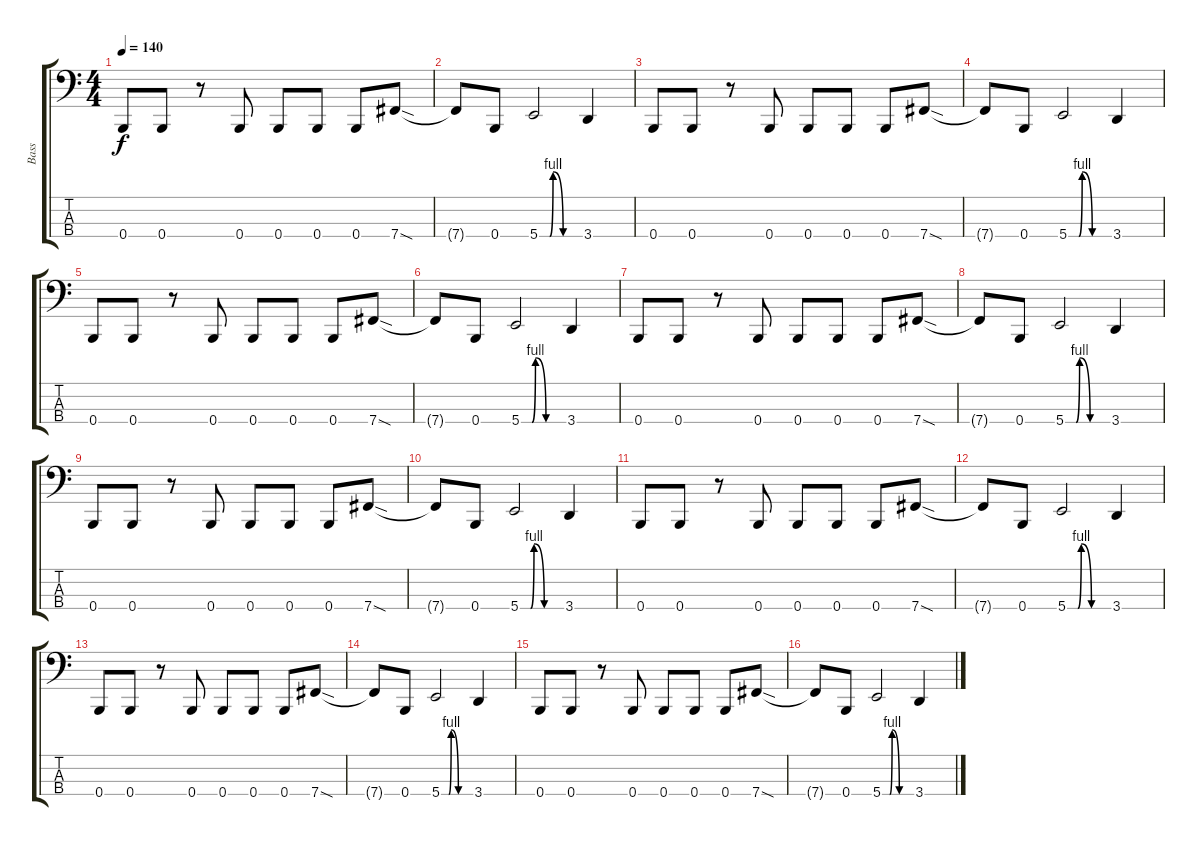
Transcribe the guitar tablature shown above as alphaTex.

\track ("Bass" "Bass") {instrument electricbasspick}
\staff {score tabs}
\tuning (E2 B1 Gb1 B0) {hide}
\ts (4 4)
\tempo 140
\clef f4
\ks c
0.4.8{dy f} 0.4.8 r.8 0.4.8 0.4.8 0.4.8 0.4.8 7.4{sod}.8 |
7.4{t}.8 0.4.8 5.4{be (custom 0 0 15 0 20 4 35 0 60 0)}.2 3.4.4 |
0.4.8 0.4.8 r.8 0.4.8 0.4.8 0.4.8 0.4.8 7.4{sod}.8 |
7.4{t}.8 0.4.8 5.4{be (custom 0 0 15 0 20 4 35 0 60 0)}.2 3.4.4 |
0.4.8 0.4.8 r.8 0.4.8 0.4.8 0.4.8 0.4.8 7.4{sod}.8 |
7.4{t}.8 0.4.8 5.4{be (custom 0 0 15 0 20 4 35 0 60 0)}.2 3.4.4 |
0.4.8 0.4.8 r.8 0.4.8 0.4.8 0.4.8 0.4.8 7.4{sod}.8 |
7.4{t}.8 0.4.8 5.4{be (custom 0 0 15 0 20 4 35 0 60 0)}.2 3.4.4 |
0.4.8 0.4.8 r.8 0.4.8 0.4.8 0.4.8 0.4.8 7.4{sod}.8 |
7.4{t}.8 0.4.8 5.4{be (custom 0 0 15 0 20 4 35 0 60 0)}.2 3.4.4 |
0.4.8 0.4.8 r.8 0.4.8 0.4.8 0.4.8 0.4.8 7.4{sod}.8 |
7.4{t}.8 0.4.8 5.4{be (custom 0 0 15 0 20 4 35 0 60 0)}.2 3.4.4 |
0.4.8 0.4.8 r.8 0.4.8 0.4.8 0.4.8 0.4.8 7.4{sod}.8 |
7.4{t}.8 0.4.8 5.4{be (custom 0 0 15 0 20 4 35 0 60 0)}.2 3.4.4 |
0.4.8 0.4.8 r.8 0.4.8 0.4.8 0.4.8 0.4.8 7.4{sod}.8 |
7.4{t}.8 0.4.8 5.4{be (custom 0 0 15 0 20 4 35 0 60 0)}.2 3.4.4
